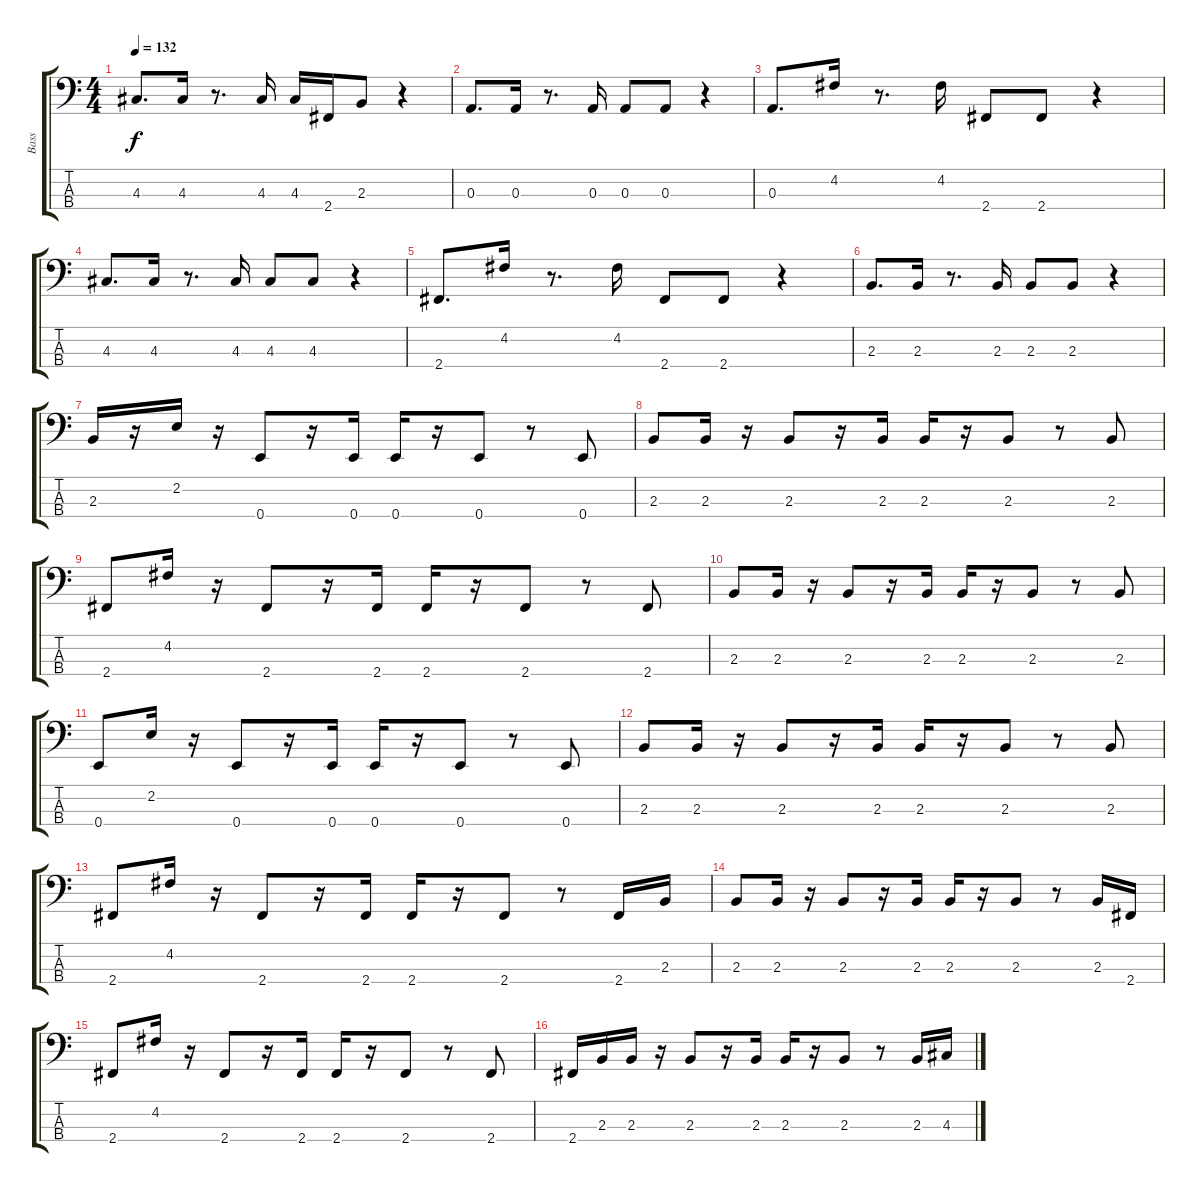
\track ("Bass" "Bass") {instrument electricbasspick}
\staff {score tabs}
\tuning (G2 D2 A1 E1) {hide}
\ts (4 4)
\tempo 132
\clef f4
\ks c
4.3.8{d dy f} 4.3.16 r.8{d} 4.3.16 4.3.16 2.4.16 2.3.8 r.4 |
0.3.8{d} 0.3.16 r.8{d} 0.3.16 0.3.8 0.3.8 r.4 |
0.3.8{d} 4.2.16 r.8{d} 4.2.16 2.4.8 2.4.8 r.4 |
4.3.8{d} 4.3.16 r.8{d} 4.3.16 4.3.8 4.3.8 r.4 |
2.4.8{d} 4.2.16 r.8{d} 4.2.16 2.4.8 2.4.8 r.4 |
2.3.8{d} 2.3.16 r.8{d} 2.3.16 2.3.8 2.3.8 r.4 |
2.3.16 r.16 2.2.16 r.16 0.4.8 r.16 0.4.16 0.4.16 r.16 0.4.8 r.8 0.4.8 |
2.3.8 2.3.16 r.16 2.3.8 r.16 2.3.16 2.3.16 r.16 2.3.8 r.8 2.3.8 |
2.4.8 4.2.16 r.16 2.4.8 r.16 2.4.16 2.4.16 r.16 2.4.8 r.8 2.4.8 |
2.3.8 2.3.16 r.16 2.3.8 r.16 2.3.16 2.3.16 r.16 2.3.8 r.8 2.3.8 |
0.4.8 2.2.16 r.16 0.4.8 r.16 0.4.16 0.4.16 r.16 0.4.8 r.8 0.4.8 |
2.3.8 2.3.16 r.16 2.3.8 r.16 2.3.16 2.3.16 r.16 2.3.8 r.8 2.3.8 |
2.4.8 4.2.16 r.16 2.4.8 r.16 2.4.16 2.4.16 r.16 2.4.8 r.8 2.4.16 2.3.16 |
2.3.8 2.3.16 r.16 2.3.8 r.16 2.3.16 2.3.16 r.16 2.3.8 r.8 2.3.16 2.4.16 |
2.4.8 4.2.16 r.16 2.4.8 r.16 2.4.16 2.4.16 r.16 2.4.8 r.8 2.4.8 |
2.4.16 2.3.16 2.3.16 r.16 2.3.8 r.16 2.3.16 2.3.16 r.16 2.3.8 r.8 2.3.16 4.3.16
